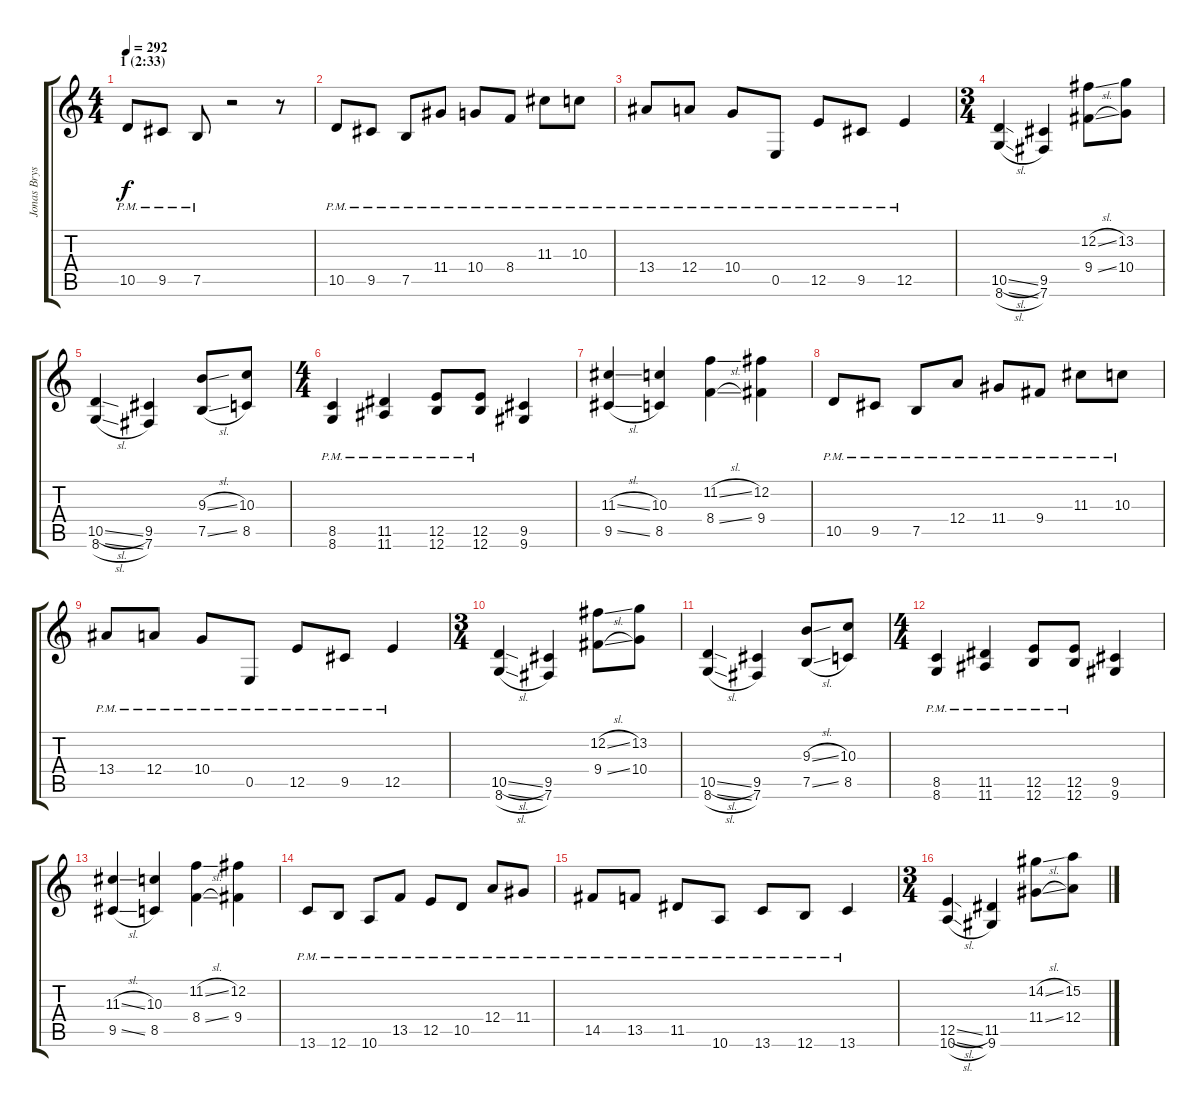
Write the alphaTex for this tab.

\track ("Jonas Bryssling (Left Guitar)" "Jonas Brys") {instrument overdrivenguitar}
\staff {score tabs}
\tuning (B3 Gb3 D3 A2 E2 B1) {hide}
\ts (4 4)
\section ("" "1 (2:33)")
\tempo 292
\clef g2
\ks c
10.5{pm}.8{dy f} 9.5{pm}.8 7.5{pm}.8 r.2 r.8 |
10.5{pm}.8 9.5{pm}.8 7.5{pm}.8 11.4{pm}.8 10.4{pm}.8 8.4{pm}.8 11.3{pm}.8 10.3{pm}.8 |
13.4{pm}.8 12.4{pm}.8 10.4{pm}.8 0.5{pm}.8 12.5{pm}.8 9.5{pm}.8 12.5{pm}.4 |
\ts (3 4)
(10.5{sl} 8.6{sl}).4 (9.5 7.6).4 (12.2{sl} 9.4{sl}).8 (13.2 10.4).8 |
(10.5{sl} 8.6{sl}).4 (9.5 7.6).4 (9.3{sl} 7.5{sl}).8 (10.3 8.5).8 |
\ts (4 4)
(8.5{pm} 8.6{pm}).4 (11.5{pm} 11.6{pm}).4 (12.5{pm} 12.6{pm}).8 (12.5{pm} 12.6{pm}).8 (9.5 9.6).4 |
(11.3{sl} 9.5{sl}).4 (10.3 8.5).4 (11.2{sl} 8.4{sl}).4 (12.2 9.4).4 |
10.5{pm}.8 9.5{pm}.8 7.5{pm}.8 12.4{pm}.8 11.4{pm}.8 9.4{pm}.8 11.3{pm}.8 10.3{pm}.8 |
13.4{pm}.8 12.4{pm}.8 10.4{pm}.8 0.5{pm}.8 12.5{pm}.8 9.5{pm}.8 12.5{pm}.4 |
\ts (3 4)
(10.5{sl} 8.6{sl}).4 (9.5 7.6).4 (12.2{sl} 9.4{sl}).8 (13.2 10.4).8 |
(10.5{sl} 8.6{sl}).4 (9.5 7.6).4 (9.3{sl} 7.5{sl}).8 (10.3 8.5).8 |
\ts (4 4)
(8.5{pm} 8.6{pm}).4 (11.5{pm} 11.6{pm}).4 (12.5{pm} 12.6{pm}).8 (12.5{pm} 12.6{pm}).8 (9.5 9.6).4 |
(11.3{sl} 9.5{sl}).4 (10.3 8.5).4 (11.2{sl} 8.4{sl}).4 (12.2 9.4).4 |
13.6{pm}.8 12.6{pm}.8 10.6{pm}.8 13.5{pm}.8 12.5{pm}.8 10.5{pm}.8 12.4{pm}.8 11.4{pm}.8 |
14.5{pm}.8 13.5{pm}.8 11.5{pm}.8 10.6{pm}.8 13.6{pm}.8 12.6{pm}.8 13.6{pm}.4 |
\ts (3 4)
(12.5{sl} 10.6{sl}).4 (11.5 9.6).4 (14.2{sl} 11.4{sl}).8 (15.2 12.4).8
